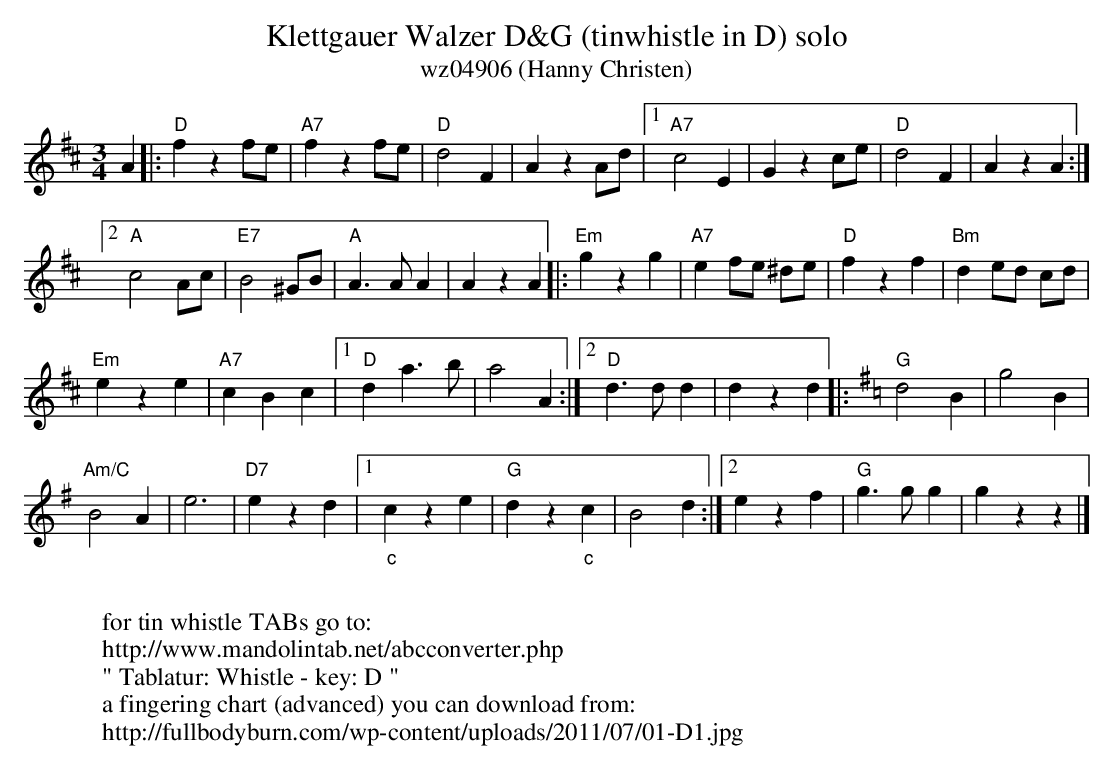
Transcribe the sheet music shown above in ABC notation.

X:1
T:Klettgauer Walzer D&G (tinwhistle in D) solo
T:wz04906 (Hanny Christen)
M:3/4
L:1/4
K:D transpose=12
A |: "D"fzf/2e/2 | "A7"fzf/2e/2 | "D"d2F | AzA/2d/2 |1 "A7"c2E | Gzc/2e/2 | "D"d2F | AzA :|2
"A"c2A/2c/2 | "E7"B2^G/2B/2 | "A"A>AA | AzA |: "Em"gzg | "A7"ef/2e/2 ^d/2e/2 | "D"fzf | "Bm"de/2d/2 c/2d/2 |
"Em"eze | "A7"cBc |1 "D"da>b | a2A :|2"D"d>dd | dzd |: [K:G] "G"d2B | g2B |
"Am/C"B2A | e3 | "D7"ezd |1 "_c"cze | "G"dz"_c"c | B2d :|2 ezf | "G"g>gg | gzz |]
W:
W:for tin whistle TABs go to:
W:http://www.mandolintab.net/abcconverter.php
W:" Tablatur: Whistle - key: D "
W:a fingering chart (advanced) you can download from:
W:http://fullbodyburn.com/wp-content/uploads/2011/07/01-D1.jpg
